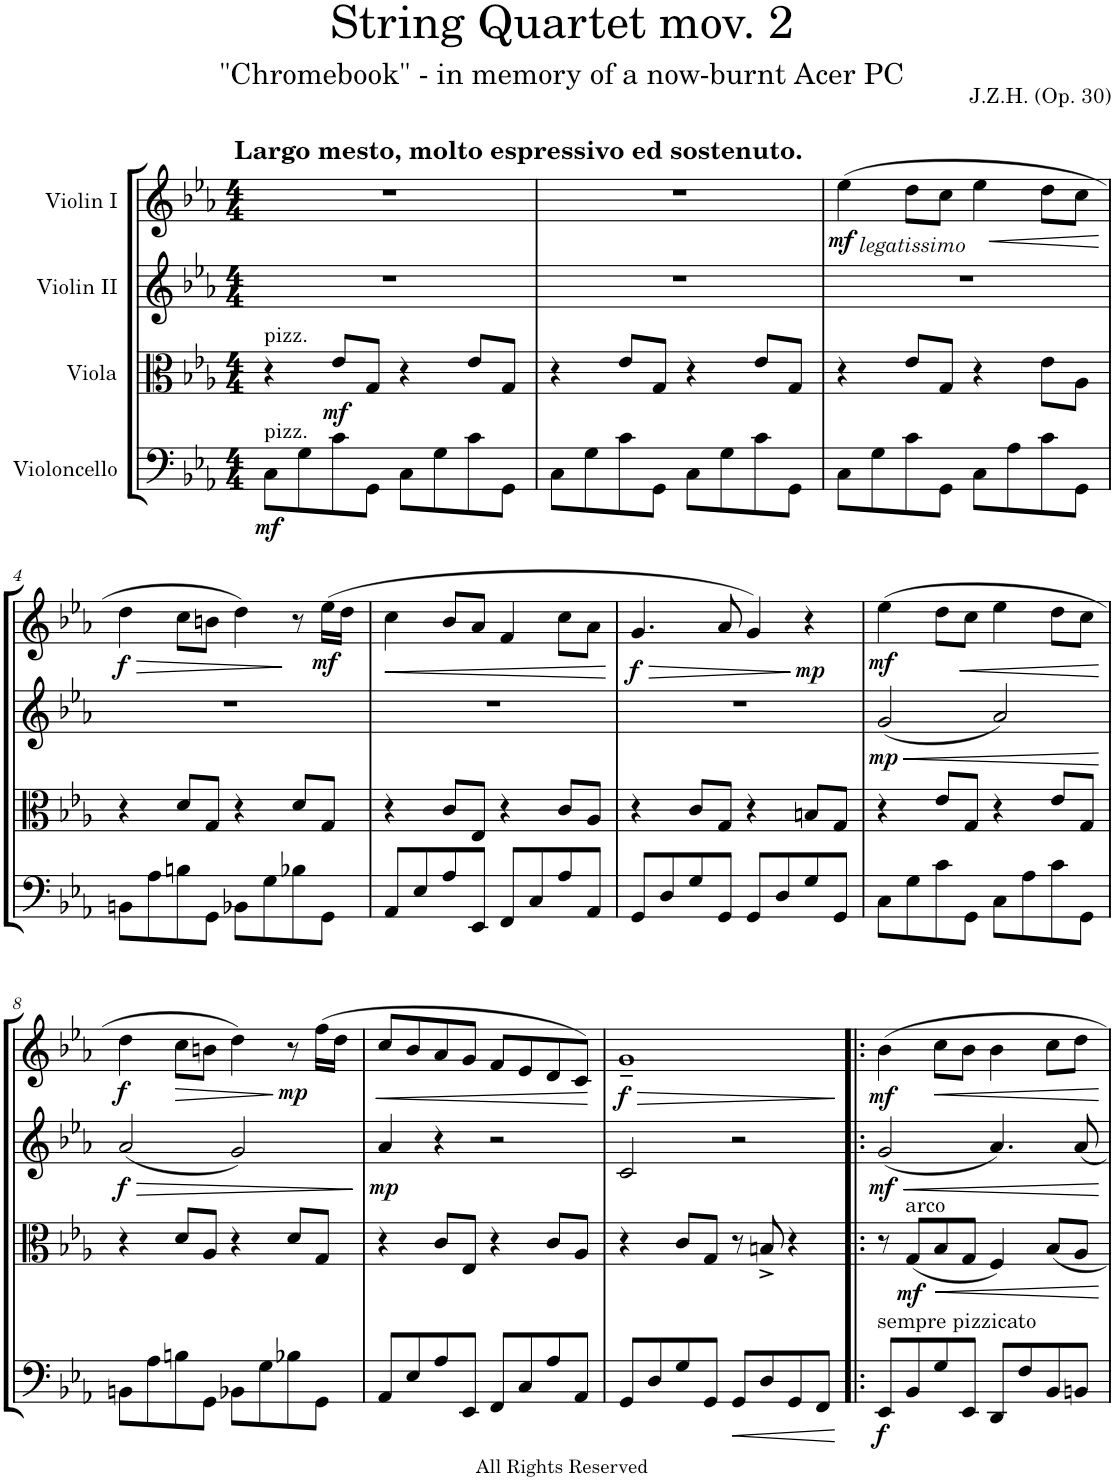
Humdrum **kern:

**kern	**dynam	**kern	**dynam	**kern	**dynam	**kern	**dynam
*part4	*part4	*part3	*part3	*part2	*part2	*part1	*part1
*staff4	*staff4	*staff3	*staff3	*staff2	*staff2	*staff1	*staff1
*I"Violoncello	*	*I"Viola	*	*I"Violin II	*	*I"Violin I	*
*I'Vc	*	*I'Vla	*	*I'Vln	*	*I'Vln	*
*clefF4	*	*clefC3	*	*clefG2	*	*clefG2	*
*k[b-e-a-]	*	*k[b-e-a-]	*	*k[b-e-a-]	*	*k[b-e-a-]	*
*M4/4	*	*M4/4	*	*M4/4	*	*M4/4	*
=1	=1	=1	=1	=1	=1	=1	=1
!	!	!	!	!	!	!LO:TX:a:B:t=Largo mesto, molto espressivo ed sostenuto.	!
!	!	!LO:TX:a:t=pizz.	!	!	!	!	!
!LO:TX:a:t=pizz.	!	!	!	!	!	!	!
!	!LO:DY:b	!	!	!	!	!	!
8C\L	mf	4r	.	1r	.	1r	.
8G\	.	.	.	.	.	.	.
!	!	!	!LO:DY:b	!	!	!	!
8c\	.	8e-/L	mf	.	.	.	.
8GG\J	.	8G/J	.	.	.	.	.
8C\L	.	4r	.	.	.	.	.
8G\	.	.	.	.	.	.	.
8c\	.	8e-/L	.	.	.	.	.
8GG\J	.	8G/J	.	.	.	.	.
=2	=2	=2	=2	=2	=2	=2	=2
8C\L	.	4r	.	1r	.	1r	.
8G\	.	.	.	.	.	.	.
8c\	.	8e-/L	.	.	.	.	.
8GG\J	.	8G/J	.	.	.	.	.
8C\L	.	4r	.	.	.	.	.
8G\	.	.	.	.	.	.	.
8c\	.	8e-/L	.	.	.	.	.
8GG\J	.	8G/J	.	.	.	.	.
=3	=3	=3	=3	=3	=3	=3	=3
!	!	!	!	!	!	!LO:TX:b:i:t=legatissimo	!
!	!	!	!	!	!	!	!LO:DY:b
8C\L	.	4r	.	1r	.	(4ee-\	mf
8G\	.	.	.	.	.	.	.
8c\	.	8e-/L	.	.	.	8dd\L	.
8GG\J	.	8G/J	.	.	.	8cc\J	.
!	!	!	!	!	!	!	!LO:HP:b
8C\L	.	4r	.	.	.	4ee-\	<
8A-\	.	.	.	.	.	.	.
8c\	.	8e-\L	.	.	.	8dd\L	.
8GG\J	.	8A-\J	.	.	.	8cc\J	.
.	.	.	.	.	.	.	[
!!LO:LB:g=z
=4	=4	=4	=4	=4	=4	=4	=4
!	!	!	!	!	!	!	!LO:HP:b
!	!	!	!	!	!	!	!LO:DY:n=1:b
8BBn\L	.	4r	.	1r	.	4dd\	> f
8A-\	.	.	.	.	.	.	.
8Bn\	.	8d/L	.	.	.	8cc\L	.
8GG\J	.	8G/J	.	.	.	8bn\J	.
8BB-X\L	.	4r	.	.	.	4dd\)	.
8G\	.	.	.	.	.	.	.
8B-X\	.	8d/L	.	.	.	8r	]
!	!	!	!	!	!	!	!LO:DY:n=2:b
8GG\J	.	8G/J	.	.	.	(16ee-\LL	mf
.	.	.	.	.	.	16dd\JJ	.
=5	=5	=5	=5	=5	=5	=5	=5
!	!	!	!	!	!	!	!LO:HP:b
8AA-/L	.	4r	.	1r	.	4cc\	<
8E-/	.	.	.	.	.	.	.
8A-/	.	8c/L	.	.	.	8b-/L	.
8EE-/J	.	8E-/J	.	.	.	8a-/J	.
8FF/L	.	4r	.	.	.	4f/	.
8C/	.	.	.	.	.	.	.
8A-/	.	8c/L	.	.	.	8cc\L	.
8AA-/J	.	8A-/J	.	.	.	8a-\J	.
.	.	.	.	.	.	.	[
=6	=6	=6	=6	=6	=6	=6	=6
!	!	!	!	!	!	!	!LO:HP:b
!	!	!	!	!	!	!	!LO:DY:n=1:b
8GG/L	.	4r	.	1r	.	4.g/	> f
8D/	.	.	.	.	.	.	.
8G/	.	8c/L	.	.	.	.	.
8GG/J	.	8G/J	.	.	.	8a-/	.
8GG/L	.	4r	.	.	.	4g/)	.
8D/	.	.	.	.	.	.	.
!	!	!	!	!	!	!	!LO:DY:n=2:b
8G/	.	8Bn/L	.	.	.	4r	] mp
8GG/J	.	8G/J	.	.	.	.	.
=7	=7	=7	=7	=7	=7	=7	=7
!	!	!	!	!	!LO:HP:b	!	!
!	!	!	!	!	!LO:DY:n=1:b	!	!LO:DY:b
8C\L	.	4r	.	(2g/	< mp	(4ee-\	mf
8G\	.	.	.	.	.	.	.
8c\	.	8e-/L	.	.	.	8dd\L	.
!	!	!	!	!	!	!	!LO:HP:b
8GG\J	.	8G/J	.	.	.	8cc\J	<
8C\L	.	4r	.	2a-/)	.	4ee-\	.
8A-\	.	.	.	.	.	.	.
8c\	.	8e-/L	.	.	.	8dd\L	.
8GG\J	.	8G/J	.	.	.	8cc\J	.
.	.	.	.	.	[	.	[
!!LO:LB:g=z
=8	=8	=8	=8	=8	=8	=8	=8
!	!	!	!	!	!LO:HP:b	!	!
!	!	!	!	!	!LO:DY:n=1:b	!	!LO:DY:b
8BBn\L	.	4r	.	(2a-/	> f	4dd\	f
8A-\	.	.	.	.	.	.	.
!	!	!	!	!	!	!	!LO:HP:b
8Bn\	.	8d/L	.	.	.	8cc\L	>
8GG\J	.	8A-/J	.	.	.	8bn\J	.
8BB-X\L	.	4r	.	2g/)	.	4dd\)	.
8G\	.	.	.	.	.	.	.
!	!	!	!	!	!	!	!LO:DY:n=1:b
8B-X\	.	8d/L	.	.	.	8r	] mp
8GG\J	.	8G/J	.	.	.	(16ff\LL	.
.	.	.	.	.	.	16dd\JJ	.
.	.	.	.	.	]	.	.
=9	=9	=9	=9	=9	=9	=9	=9
!	!	!	!	!	!LO:DY:b	!	!LO:HP:b
8AA-/L	.	4r	.	4a-/	mp	8cc/L	<
8E-/	.	.	.	.	.	8b-/	.
8A-/	.	8c/L	.	4r	.	8a-/	.
8EE-/J	.	8E-/J	.	.	.	8g/J	.
8FF/L	.	4r	.	2r	.	8f/L	.
8C/	.	.	.	.	.	8e-/	.
8A-/	.	8c/L	.	.	.	8d/	.
8AA-/J	.	8A-/J	.	.	.	8c/J)	.
.	.	.	.	.	.	.	[
=10	=10	=10	=10	=10	=10	=10	=10
!	!	!	!	!	!	!	!LO:HP:b
!	!	!	!	!	!	!	!LO:DY:n=1:b
8GG/L	.	4r	.	2c/	.	1g~	> f
8D/	.	.	.	.	.	.	.
8G/	.	8c/L	.	.	.	.	.
8GG/J	.	8G/J	.	.	.	.	.
!	!LO:HP:b	!	!	!	!	!	!
8GG/L	<	8r	.	2r	.	.	.
8D/	.	8Bn^/	.	.	.	.	.
8GG/	.	4r	.	.	.	.	.
8FF/J	.	.	.	.	.	.	.
.	[	.	.	.	.	.	]
=11!|:	=11!|:	=11!|:	=11!|:	=11!|:	=11!|:	=11!|:	=11!|:
!LO:TX:a:t=sempre pizzicato	!	!	!	!	!	!	!
!	!LO:DY:b	!	!	!	!LO:HP:b	!	!
!	!	!	!	!	!LO:DY:n=1:b	!	!LO:DY:b
8EE-/L	f	8r	.	(2g/	< mf	4b-\	mf
!	!	!LO:TX:a:t=arco	!	!	!	!	!
!	!	!	!LO:DY:b	!	!	!	!
8BB-/	.	(8G/L	mf	.	.	.	.
!	!	!	!LO:HP:b	!	!	!	!LO:HP:b
8G/	.	8B-/	<	.	.	8cc\L	<
8EE-/J	.	8G/J	.	.	.	8b-\J	.
8DD/L	.	4F/)	.	4.a-/)	.	4b-\	.
8F/	.	.	.	.	.	.	.
8BB-/	.	8B-/L	.	.	.	8cc\L	.
8BBn/J	.	8A-/J	.	8a-/	.	8dd\J	.
.	.	.	[	.	[	.	[
=	=	=	=	=	=	=	=
*-	*-	*-	*-	*-	*-	*-	*-
